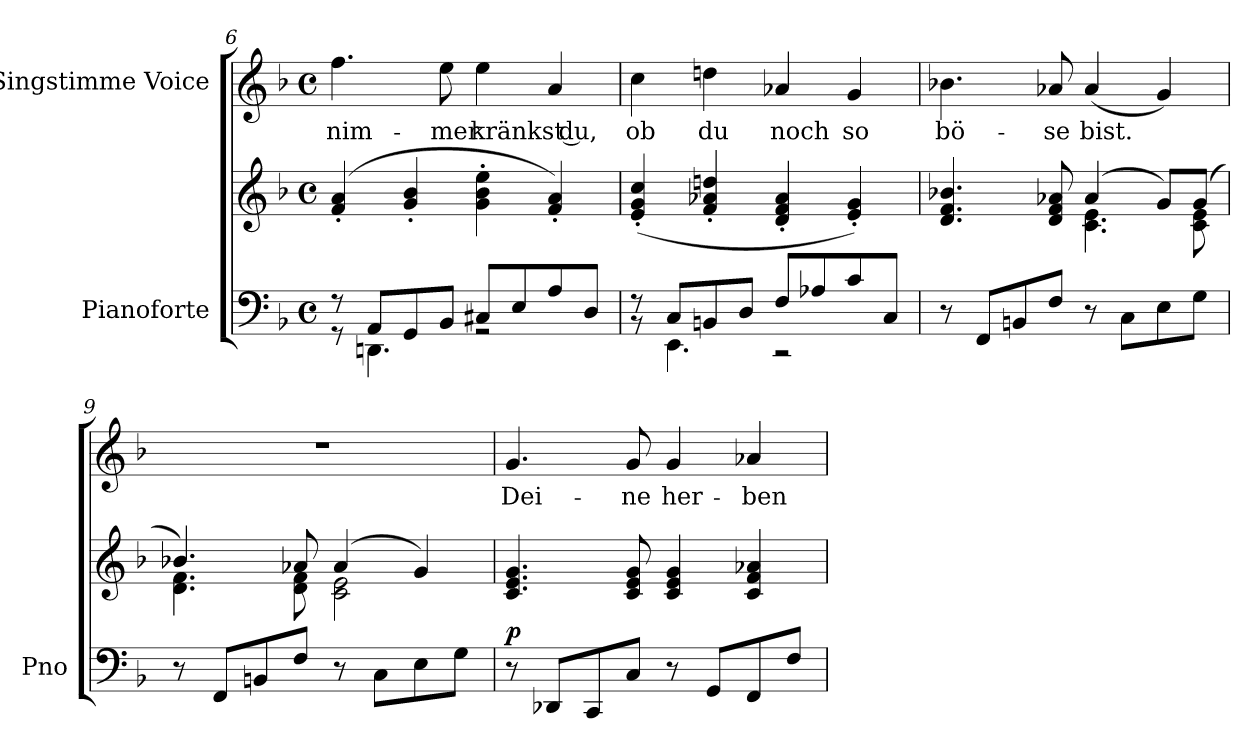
**kern	**kern	**dynam	**kern	**text
*part2	*part2	*part2	*part1	*part1
*staff3	*staff2	*staff2/3	*staff1	*staff1
*I"Pianoforte	*	*	*I"Singstimme Voice	*
*I'Pno	*	*	*	*
*clefF4	*clefG2	*	*clefG2	*
*k[b-]	*k[b-]	*	*k[b-]	*
*M4/4	*M4/4	*	*M4/4	*
*met(c)	*met(c)	*	*met(c)	*
=6	=6	=6	=6	=6
*^	*	*	*	*
!	!	!	!	!	!LO:LY:b
8r	8rGG	(>4f/' 4a/'	.	4.ff\	nim-
8AA/L	4.DDn\	.	.	.	.
8GG/	.	4g/' 4b-/'	.	.	.
!	!	!	!	!	!LO:LY:b
8BB-/J	.	.	.	8ee\	-mer
!	!	!	!	!	!LO:LY:b
8C#X/L	2rGG	4g\' 4b-\' 4ee\'	.	4ee\	kränkst du,
8E/	.	.	.	.	.
8A/	.	4f/' 4a/')	.	4a/	.
8D/J	.	.	.	.	.
=7	=7	=7	=7	=7	=7
!	!	!	!	!	!LO:LY:b
8r	8rBB	(>4e/' 4g/' 4cc/'	.	4cc\	ob
8C/L	4.EE\	.	.	.	.
!	!	!	!	!	!LO:LY:b
8BBn/	.	4f/' 4a-X/' 4ddn/'	.	4ddn\	du
8D/J	.	.	.	.	.
!	!	!	!	!	!LO:LY:b
8F/L	2r	4d/' 4f/' 4a-/'	.	4a-X/	noch
8A-X/	.	.	.	.	.
!	!	!	!	!	!LO:LY:b
8c/	.	4e/' 4g/')	.	4g/	so
8C/J	.	.	.	.	.
*v	*v	*	*	*	*
=8	=8	=8	=8	=8
*	*^	*	*	*
!	!	!	!	!	!LO:LY:b
8r	4.d/ 4.f/ 4.b-X/	2reyy	.	4.b-X\	bö-
8FF/L	.	.	.	.	.
8BBn/	.	.	.	.	.
!	!	!	!	!	!LO:LY:b
8F/J	8d/ 8f/ 8a-X/	.	.	8a-X/	-se
!	!	!	!	!	!LO:LY:b
8r	(>4a-/	4.c\ 4.e\	.	(<4a-/	bist.
8C\L	.	.	.	.	.
8E\	8g/L)	.	.	4g/)	.
8G\J	(>8g/J	8c\ 8e\	.	.	.
=9	=9	=9	=9	=9	=9
8r	4.b-X/)	4.d\ 4.f\	.	1r	.
8FF/L	.	.	.	.	.
8BBn/	.	.	.	.	.
8F/J	8a-X/	8d\ 8f\	.	.	.
8r	(>4a-/	2c\ 2e\	.	.	.
8C\L	.	.	.	.	.
8E\	4g/)	.	.	.	.
8G\J	.	.	.	.	.
*	*v	*v	*	*	*
!!LO:LB:g=z
=10	=10	=10	=10	=10
!	!	!LO:DY:a=2	!	!LO:LY:b
8r	4.c/ 4.e/ 4.g/	p	4.g/	Dei-
8DD-X/L	.	.	.	.
8CC/	.	.	.	.
!	!	!	!	!LO:LY:b
8C/J	8c/ 8e/ 8g/	.	8g/	-ne
!	!	!	!	!LO:LY:b
8r	4c/ 4e/ 4g/	.	4g/	her-
8GG/L	.	.	.	.
!	!	!	!	!LO:LY:b
8FF/	4c/ 4f/ 4a-X/	.	4a-X/	-ben
8F/J	.	.	.	.
=	=	=	=	=
*-	*-	*-	*-	*-
